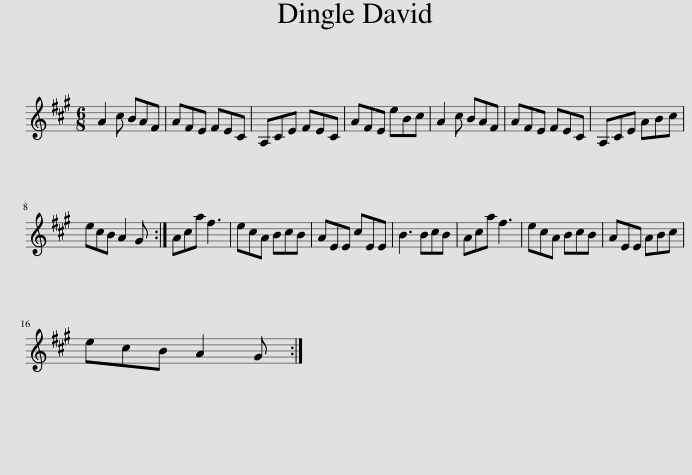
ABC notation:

X:1
L:1/8
M:6/8
I:linebreak $
K:A
V:1 treble
V:1
 A2 c BAF | AFE FEC | A,CE FEC | AFE eBc | A2 c BAF | %5
 AFE FEC | A,CE ABc |$ ecB A2 G :| Aca f3 | ecA BcB | %10
 AEE cEE | B3 BcB | Aca f3 | ecA BcB | AEE ABc |$ %15
 ecB A2 G :| %16
